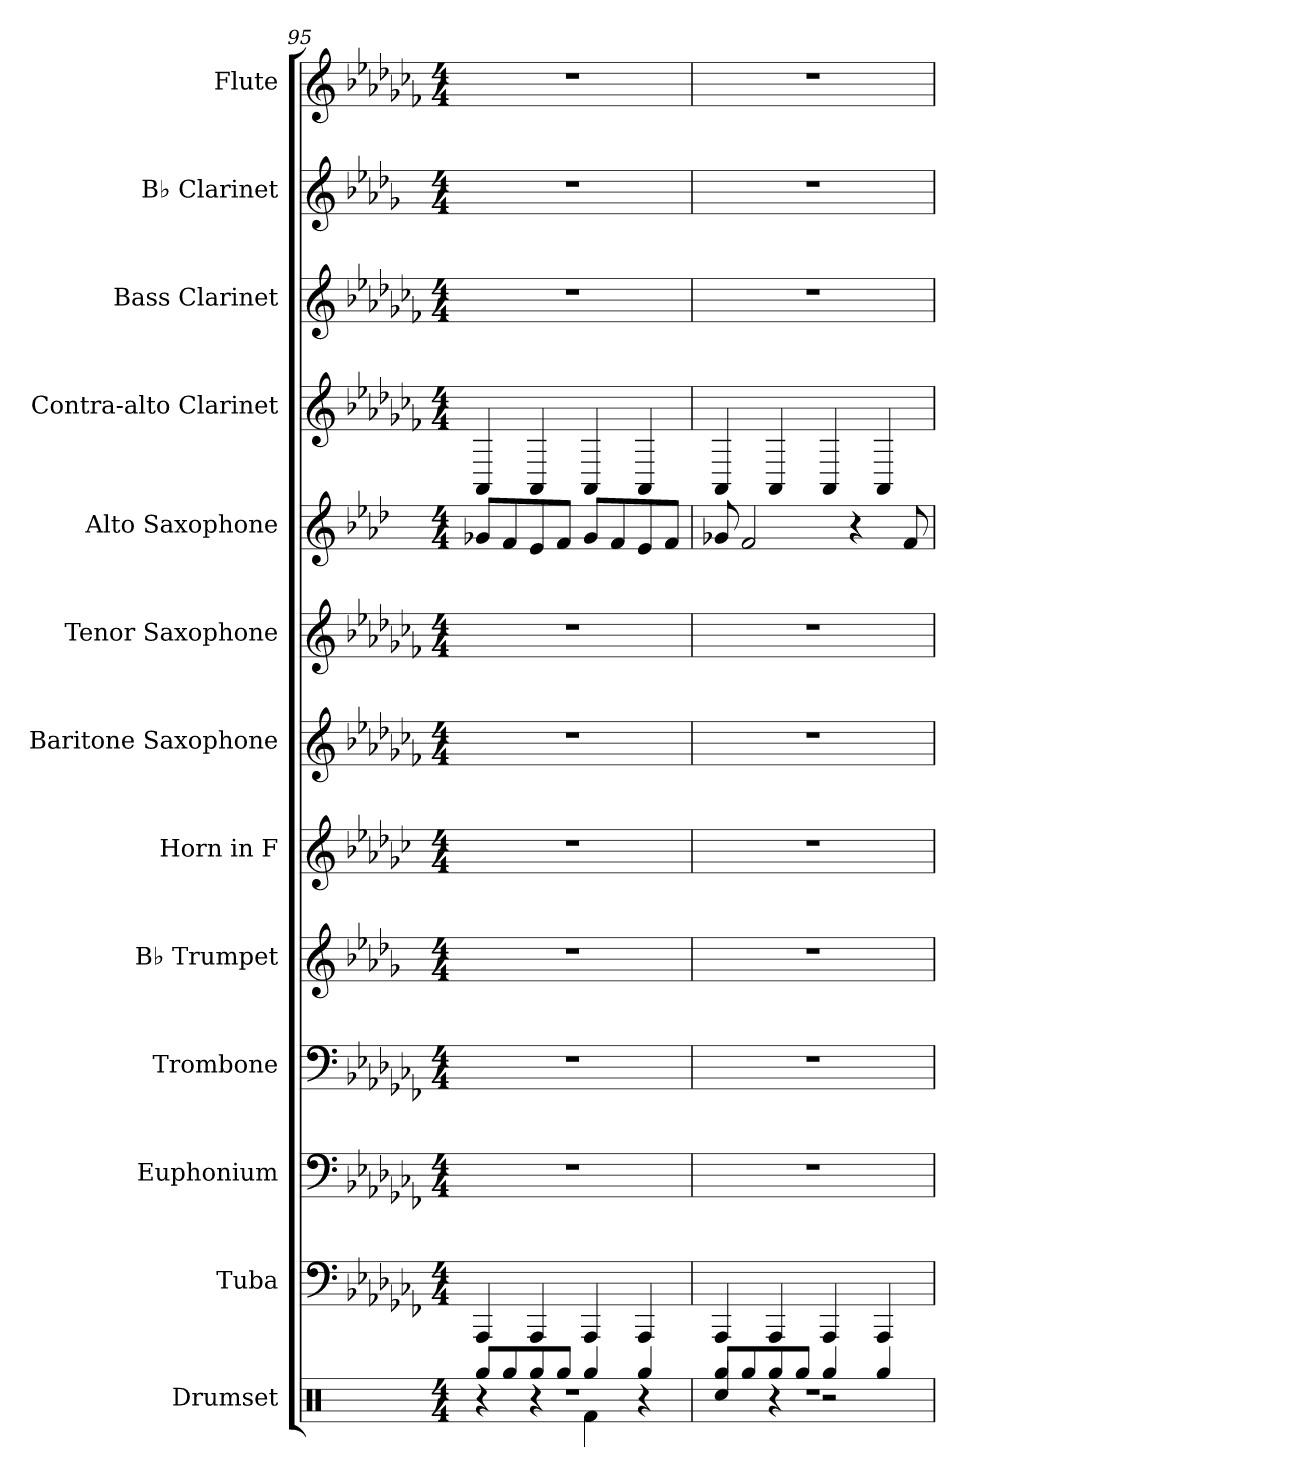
**kern	**kern	**kern	**kern	**kern	**kern	**kern	**kern	**kern	**kern	**kern	**kern	**kern
*part13	*part12	*part11	*part10	*part9	*part8	*part7	*part6	*part5	*part4	*part3	*part2	*part1
*staff13	*staff12	*staff11	*staff10	*staff9	*staff8	*staff7	*staff6	*staff5	*staff4	*staff3	*staff2	*staff1
*I"Drumset	*I"Tuba	*I"Euphonium	*I"Trombone	*I"B♭ Trumpet	*I"Horn in F	*I"Baritone Saxophone	*I"Tenor Saxophone	*I"Alto Saxophone	*I"Contra-alto Clarinet	*I"Bass Clarinet	*I"B♭ Clarinet	*I"Flute
*I'Drs.	*I'Tba.	*I'Euph.	*I'Tbn.	*I'B♭ Tpt.	*	*I'Bar. Sax.	*I'T. Sax.	*I'A. Sax.	*I'C-a. Cl.	*I'B. Cl.	*I'B♭ Cl.	*I'Fl.
*clefX	*clefF4	*clefF4	*clefF4	*clefG2	*clefG2	*clefG2	*clefG2	*clefG2	*clefG2	*clefG2	*clefG2	*clefG2
*	*	*	*	*ITrd1c2	*ITrd4c7	*ITrd12c21	*ITrd8c14	*ITrd5c9	*ITrd12c21	*ITrd8c14	*ITrd1c2	*
*k[]	*k[b-e-a-d-g-c-f-]	*k[b-e-a-d-g-c-f-]	*k[b-e-a-d-g-c-f-]	*k[b-e-a-d-g-c-f-]	*k[b-e-a-d-g-c-f-]	*k[b-e-a-d-g-c-f-]	*k[b-e-a-d-g-c-f-]	*k[b-e-a-d-g-c-f-]	*k[b-e-a-d-g-c-f-]	*k[b-e-a-d-g-c-f-]	*k[b-e-a-d-g-c-f-]	*k[b-e-a-d-g-c-f-]
*M4/4	*M4/4	*M4/4	*M4/4	*M4/4	*M4/4	*M4/4	*M4/4	*M4/4	*M4/4	*M4/4	*M4/4	*M4/4
=95	=95	=95	=95	=95	=95	=95	=95	=95	=95	=95	=95	=95
*^	*	*	*	*	*	*	*	*	*	*	*	*
*	*^	*	*	*	*	*	*	*	*	*	*	*	*
4r	1r	8Rgg/L	4AAA-/	1r	1r	1r	1r	1r	1r	8B--X/L	4AAA-/	1r	1r	1r
.	.	8Rgg/	.	.	.	.	.	.	.	8A-/	.	.	.	.
4r	.	8Rgg/	4AAA-/	.	.	.	.	.	.	8G-/	4AAA-/	.	.	.
.	.	8Rgg/J	.	.	.	.	.	.	.	8A-/J	.	.	.	.
4Rf\	.	4Rgg/	4AAA-/	.	.	.	.	.	.	8B--/L	4AAA-/	.	.	.
.	.	.	.	.	.	.	.	.	.	8A-/	.	.	.	.
4r	.	4Rgg/	4AAA-/	.	.	.	.	.	.	8G-/	4AAA-/	.	.	.
.	.	.	.	.	.	.	.	.	.	8A-/J	.	.	.	.
=96	=96	=96	=96	=96	=96	=96	=96	=96	=96	=96	=96	=96	=96	=96
4Rcc/	1r	8Rgg/L	4AAA-/	1r	1r	1r	1r	1r	1r	8B--X/	4AAA-/	1r	1r	1r
.	.	8Rgg/	.	.	.	.	.	.	.	2A-/	.	.	.	.
4r	.	8Rgg/	4AAA-/	.	.	.	.	.	.	.	4AAA-/	.	.	.
.	.	8Rgg/J	.	.	.	.	.	.	.	.	.	.	.	.
2r	.	4Rgg/	4AAA-/	.	.	.	.	.	.	.	4AAA-/	.	.	.
.	.	.	.	.	.	.	.	.	.	4r	.	.	.	.
.	.	4Rgg/	4AAA-/	.	.	.	.	.	.	.	4AAA-/	.	.	.
.	.	.	.	.	.	.	.	.	.	8A-/	.	.	.	.
*v	*v	*v	*	*	*	*	*	*	*	*	*	*	*	*
=	=	=	=	=	=	=	=	=	=	=	=	=
*-	*-	*-	*-	*-	*-	*-	*-	*-	*-	*-	*-	*-
